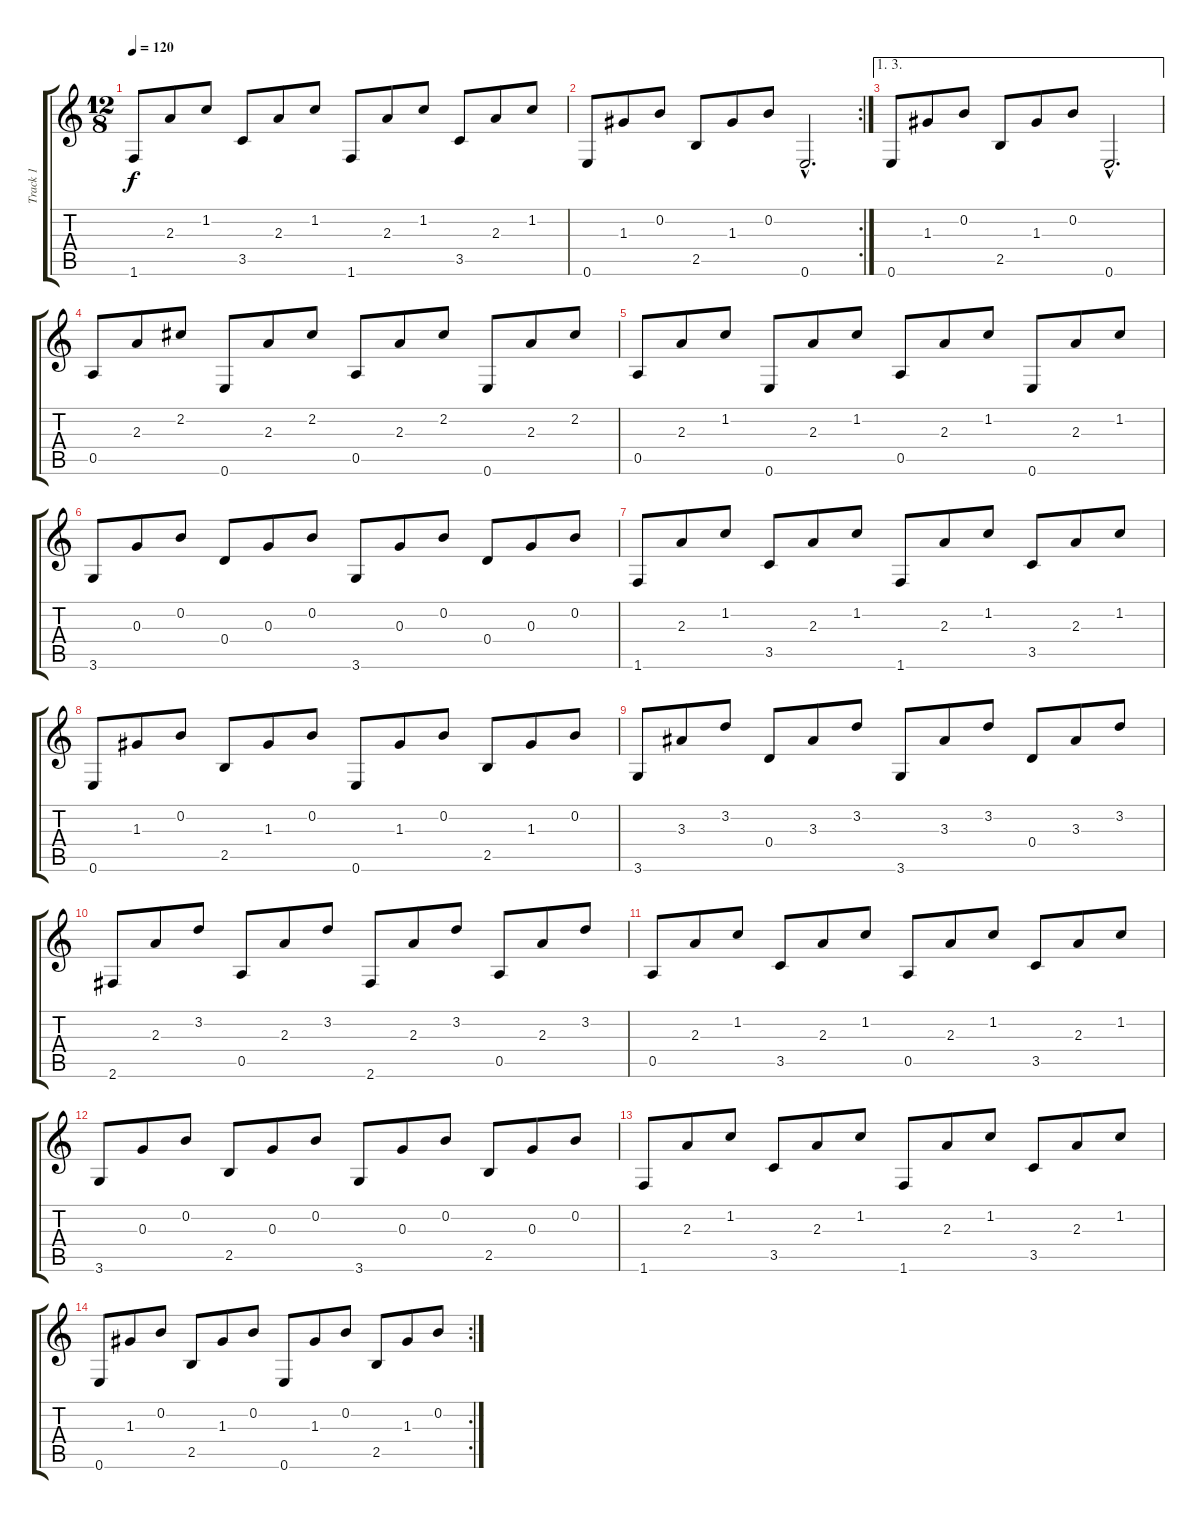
\track ("Track 1" "Track 1") {instrument acousticguitarsteel}
\staff {score tabs}
\tuning (E4 B3 G3 D3 A2 E2) {hide}
\ts (12 8)
\tempo 120
\clef g2
\ks c
1.6.8{dy f} 2.3.8 1.2.8 3.5.8 2.3.8 1.2.8 1.6.8 2.3.8 1.2.8 3.5.8 2.3.8 1.2.8 |
\rc 2
0.6.8 1.3.8 0.2.8 2.5.8 1.3.8 0.2.8 0.6{hac}.2{d} |
\ae (1 3)
0.6.8 1.3.8 0.2.8 2.5.8 1.3.8 0.2.8 0.6{hac}.2{d} |
0.5.8 2.3.8 2.2.8 0.6.8 2.3.8 2.2.8 0.5.8 2.3.8 2.2.8 0.6.8 2.3.8 2.2.8 |
0.5.8 2.3.8 1.2.8 0.6.8 2.3.8 1.2.8 0.5.8 2.3.8 1.2.8 0.6.8 2.3.8 1.2.8 |
3.6.8 0.3.8 0.2.8 0.4.8 0.3.8 0.2.8 3.6.8 0.3.8 0.2.8 0.4.8 0.3.8 0.2.8 |
1.6.8 2.3.8 1.2.8 3.5.8 2.3.8 1.2.8 1.6.8 2.3.8 1.2.8 3.5.8 2.3.8 1.2.8 |
0.6.8 1.3.8 0.2.8 2.5.8 1.3.8 0.2.8 0.6.8 1.3.8 0.2.8 2.5.8 1.3.8 0.2.8 |
3.6.8 3.3.8 3.2.8 0.4.8 3.3.8 3.2.8 3.6.8 3.3.8 3.2.8 0.4.8 3.3.8 3.2.8 |
2.6.8 2.3.8 3.2.8 0.5.8 2.3.8 3.2.8 2.6.8 2.3.8 3.2.8 0.5.8 2.3.8 3.2.8 |
0.5.8 2.3.8 1.2.8 3.5.8 2.3.8 1.2.8 0.5.8 2.3.8 1.2.8 3.5.8 2.3.8 1.2.8 |
3.6.8 0.3.8 0.2.8 2.5.8 0.3.8 0.2.8 3.6.8 0.3.8 0.2.8 2.5.8 0.3.8 0.2.8 |
1.6.8 2.3.8 1.2.8 3.5.8 2.3.8 1.2.8 1.6.8 2.3.8 1.2.8 3.5.8 2.3.8 1.2.8 |
\rc 2
0.6.8 1.3.8 0.2.8 2.5.8 1.3.8 0.2.8 0.6.8 1.3.8 0.2.8 2.5.8 1.3.8 0.2.8
